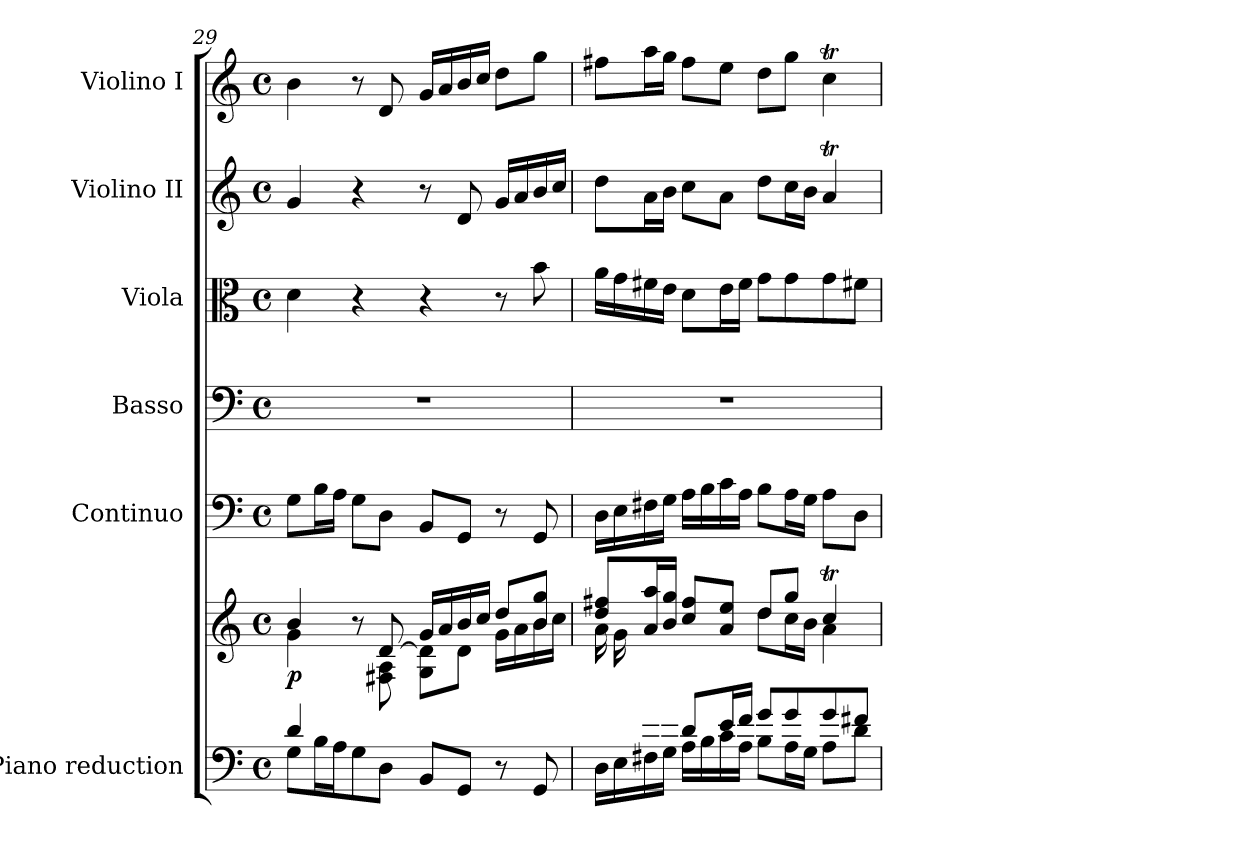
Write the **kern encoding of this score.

**kern	**kern	**dynam	**kern	**dynam	**kern	**kern	**dynam	**kern	**dynam	**kern	**dynam
*part6	*part6	*part6	*part5	*part5	*part4	*part3	*part3	*part2	*part2	*part1	*part1
*staff7	*staff6	*staff6/7	*staff5	*staff5	*staff4	*staff3	*staff3	*staff2	*staff2	*staff1	*staff1
*I"Piano reduction	*	*	*I"Continuo	*	*I"Basso	*I"Viola	*	*I"Violino II	*	*I"Violino I	*
*I'Pno	*	*	*	*	*	*I'Vla	*	*I'Vln	*	*I'Vln	*
!!LO:PB:g=z
*clefF4	*clefG2	*	*clefF4	*	*clefF4	*clefC3	*	*clefG2	*	*clefG2	*
*k[]	*k[]	*	*k[]	*	*k[]	*k[]	*	*k[]	*	*k[]	*
*M4/4	*M4/4	*	*M4/4	*	*M4/4	*M4/4	*	*M4/4	*	*M4/4	*
*met(c)	*met(c)	*	*met(c)	*	*met(c)	*met(c)	*	*met(c)	*	*met(c)	*
=29	=29	=29	=29	=29	=29	=29	=29	=29	=29	=29	=29
*^	*^	*	*	*	*	*	*	*	*	*	*
!	!	!	!	!LO:DY:b	!	!	!	!	!	!	!	!	!
4d/	8G\L	4b/	4g\	p	8G\L	.	1r	4d\	.	4g/	.	4b\	.
!	!	!	!	!	!	!LO:DY:a	!	!	!	!	!	!	!
.	16B\L	.	.	.	16B\L	other-dynamics	.	.	.	.	.	.	.
.	16A\J	.	.	.	16A\JJ	.	.	.	.	.	.	.	.
4ryy	8G\	8r	8ryy	.	8G\L	.	.	4r	.	4r	.	8r	.
!	!	!	!	!	!	!	!	!	!	!	!	!	!LO:DY:b
.	8D\J	[8d/	8F#X\ 8A\	.	8D\J	.	.	.	.	.	.	8d/	other-dynamics
8BB/L	2ryy	16g/LL	8G\ 8d\]L	.	8BB/L	.	.	4r	.	8r	.	16g/LL	.
.	.	16a/	.	.	.	.	.	.	.	.	.	16a/	.
!	!	!	!	!	!	!	!	!	!	!	!LO:DY:b	!	!
8GG/J	.	16b/	8d\J	.	8GG/J	.	.	.	.	8d/	other-dynamics	16b/	.
.	.	16cc/JJ	.	.	.	.	.	.	.	.	.	16cc/JJ	.
8r	.	8dd/L	16g\LL	.	8r	.	.	8r	.	16g/LL	.	8dd\L	.
.	.	.	16a\	.	.	.	.	.	.	16a/	.	.	.
!	!	!	!	!	!	!	!	!	!LO:DY:b	!	!	!	!
8GG/	.	8b/ 8gg/J	16b\	.	8GG/	.	.	8b\	other-dynamics	16b/	.	8gg\J	.
.	.	.	16cc\JJ	.	.	.	.	.	.	16cc/JJ	.	.	.
=30	=30	=30	=30	=30	=30	=30	=30	=30	=30	=30	=30	=30	=30
*	*	*	*^	*	*	*	*	*	*	*	*	*	*
8ryy	16D\LL	8dd/ 8ff#X/L	2ryy	16a\LL	.	16D\LL	.	1r	16a\LL	.	8dd\L	.	8ff#X\L	.
.	16E\	.	.	16g\	.	16E\	.	.	16g\	.	.	.	.	.
16f#X/	16F#X\	16a/ 16aa/L	.	2..ryy	.	16F#X\	.	.	16f#X\	.	16a\L	.	16aa\L	.
16e/JJ	16G\JJ	16b/ 16gg/JJ	.	.	.	16G\JJ	.	.	16e\JJ	.	16b\JJ	.	16gg\JJ	.
8d/L	16A\LL	8cc/ 8ff#/L	.	.	.	16A\LL	.	.	8d\L	.	8cc\L	.	8ff#\L	.
.	16B\	.	.	.	.	16B\	.	.	.	.	.	.	.	.
16e/L	16c\	8a/ 8ee/J	.	.	.	16c\	.	.	16e\L	.	8a\J	.	8ee\J	.
16f#/JJ	16A\JJ	.	.	.	.	16A\JJ	.	.	16f#\JJ	.	.	.	.	.
8g/L	8B\L	8dd/L	8dd\L	.	.	8B\L	.	.	8g\L	.	8dd\L	.	8dd\L	.
8g/	16A\L	8gg/J	16cc\L	.	.	16A\L	.	.	8g\	.	16cc\L	.	8gg\J	.
.	16G\JJ	.	16b\JJ	.	.	16G\JJ	.	.	.	.	16b\JJ	.	.	.
8g/	8A\L	4ccT/	4a\	.	.	8A\L	.	.	8g\	.	4aT/	.	4ccT\	.
8f#X/J	8d\J	.	.	.	.	8D\J	.	.	8f#X\J	.	.	.	.	.
*v	*v	*	*	*	*	*	*	*	*	*	*	*	*	*
*	*v	*v	*v	*	*	*	*	*	*	*	*	*	*
=	=	=	=	=	=	=	=	=	=	=	=
*-	*-	*-	*-	*-	*-	*-	*-	*-	*-	*-	*-
